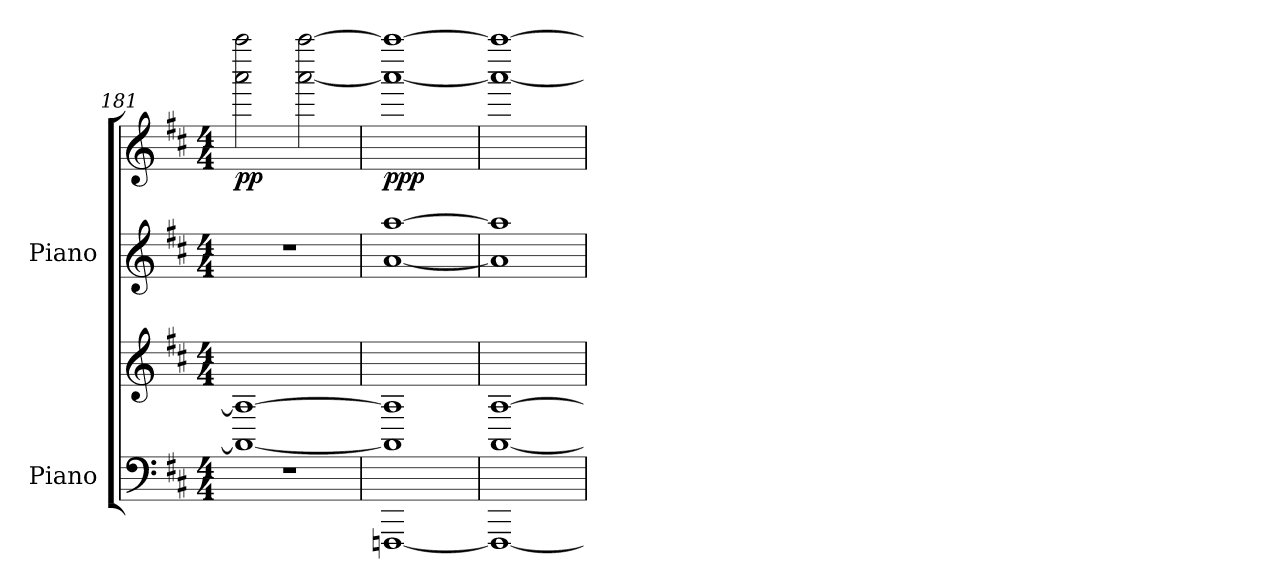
**kern	**kern	**kern	**kern	**dynam
*part2	*part2	*part1	*part1	*part1
*staff4	*staff3	*staff2	*staff1	*staff1/2
*I"Piano	*	*I"Piano	*	*
*I'Pno.	*	*I'Pno.	*	*
*clefF4	*clefG2	*clefG2	*clefG2	*
*k[f#c#]	*k[f#c#]	*k[f#c#]	*k[f#c#]	*
*M4/4	*M4/4	*M4/4	*M4/4	*
=181	=181	=181	=181	=181
!	!	!	!	!LO:DY:b
1r	1AA_ 1A_	1r	2aaa\ 2aaaa\	pp
.	.	.	[2aaa\ [2aaaa\	.
=182	=182	=182	=182	=182
!	!	!	!	!LO:DY:b
[1FFFn	1AA] 1A]	[1a [1aa	1aaa_ 1aaaa_	ppp
=183	=183	=183	=183	=183
1FFF_	[1AA [1A	1a] 1aa]	1aaa_ 1aaaa_	.
=	=	=	=	=
*-	*-	*-	*-	*-
